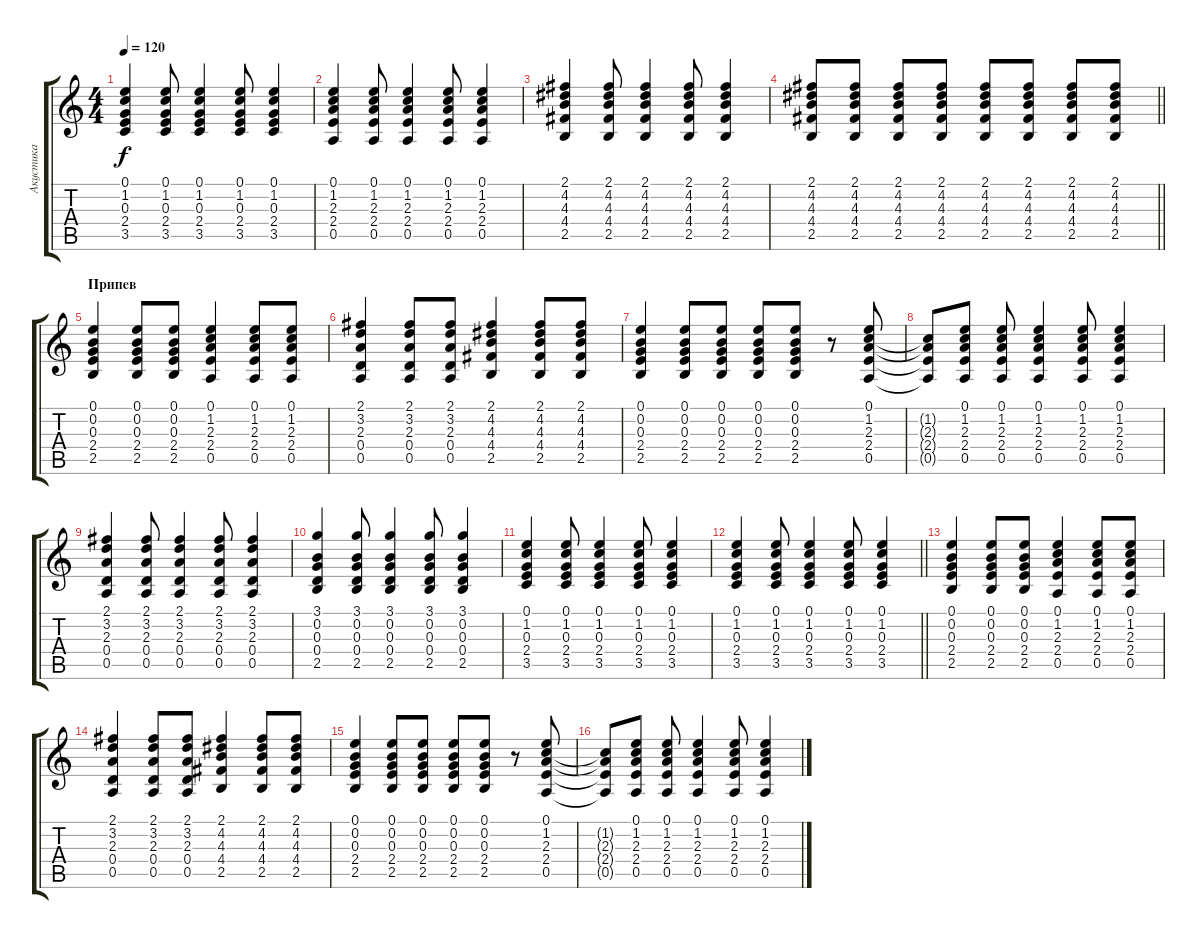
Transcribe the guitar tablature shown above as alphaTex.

\track ("Акустика" "Акустика") {instrument acousticguitarsteel}
\staff {score tabs}
\tuning (E4 B3 G3 D3 A2 E2) {hide}
\ts (4 4)
\tempo 120
\clef g2
\ks c
(0.1 1.2 0.3 2.4 3.5).4{dy f} (0.1 1.2 0.3 2.4 3.5).8 (0.1 1.2 0.3 2.4 3.5).4 (0.1 1.2 0.3 2.4 3.5).8 (0.1 1.2 0.3 2.4 3.5).4 |
(0.1 1.2 2.3 2.4 0.5).4 (0.1 1.2 2.3 2.4 0.5).8 (0.1 1.2 2.3 2.4 0.5).4 (0.1 1.2 2.3 2.4 0.5).8 (0.1 1.2 2.3 2.4 0.5).4 |
(2.1 4.2 4.3 4.4 2.5).4 (2.1 4.2 4.3 4.4 2.5).8 (2.1 4.2 4.3 4.4 2.5).4 (2.1 4.2 4.3 4.4 2.5).8 (2.1 4.2 4.3 4.4 2.5).4 |
\barLineRight lightlight
(2.1 4.2 4.3 4.4 2.5).8 (2.1 4.2 4.3 4.4 2.5).8 (2.1 4.2 4.3 4.4 2.5).8 (2.1 4.2 4.3 4.4 2.5).8 (2.1 4.2 4.3 4.4 2.5).8 (2.1 4.2 4.3 4.4 2.5).8 (2.1 4.2 4.3 4.4 2.5).8 (2.1 4.2 4.3 4.4 2.5).8 |
\section ("" "Припев")
(0.1 0.2 0.3 2.4 2.5).4 (0.1 0.2 0.3 2.4 2.5).8 (0.1 0.2 0.3 2.4 2.5).8 (0.1 1.2 2.3 2.4 0.5).4 (0.1 1.2 2.3 2.4 0.5).8 (0.1 1.2 2.3 2.4 0.5).8 |
(2.1 3.2 2.3 0.4 0.5).4 (2.1 3.2 2.3 0.4 0.5).8 (2.1 3.2 2.3 0.4 0.5).8 (2.1 4.2 4.3 4.4 2.5).4 (2.1 4.2 4.3 4.4 2.5).8 (2.1 4.2 4.3 4.4 2.5).8 |
(0.1 0.2 0.3 2.4 2.5).4 (0.1 0.2 0.3 2.4 2.5).8 (0.1 0.2 0.3 2.4 2.5).8 (0.1 0.2 0.3 2.4 2.5).8 (0.1 0.2 0.3 2.4 2.5).8 r.8 (0.1 1.2 2.3 2.4 0.5).8 |
(1.2{t} 2.3{t} 2.4{t} 0.5{t}).8 (0.1 1.2 2.3 2.4 0.5).8 (0.1 1.2 2.3 2.4 0.5).8 (0.1 1.2 2.3 2.4 0.5).4 (0.1 1.2 2.3 2.4 0.5).8 (0.1 1.2 2.3 2.4 0.5).4 |
(2.1 3.2 2.3 0.4 0.5).4 (2.1 3.2 2.3 0.4 0.5).8 (2.1 3.2 2.3 0.4 0.5).4 (2.1 3.2 2.3 0.4 0.5).8 (2.1 3.2 2.3 0.4 0.5).4 |
(3.1 0.2 0.3 0.4 2.5).4 (3.1 0.2 0.3 0.4 2.5).8 (3.1 0.2 0.3 0.4 2.5).4 (3.1 0.2 0.3 0.4 2.5).8 (3.1 0.2 0.3 0.4 2.5).4 |
(0.1 1.2 0.3 2.4 3.5).4 (0.1 1.2 0.3 2.4 3.5).8 (0.1 1.2 0.3 2.4 3.5).4 (0.1 1.2 0.3 2.4 3.5).8 (0.1 1.2 0.3 2.4 3.5).4 |
\barLineRight lightlight
(0.1 1.2 0.3 2.4 3.5).4 (0.1 1.2 0.3 2.4 3.5).8 (0.1 1.2 0.3 2.4 3.5).4 (0.1 1.2 0.3 2.4 3.5).8 (0.1 1.2 0.3 2.4 3.5).4 |
\section ("" " ")
(0.1 0.2 0.3 2.4 2.5).4 (0.1 0.2 0.3 2.4 2.5).8 (0.1 0.2 0.3 2.4 2.5).8 (0.1 1.2 2.3 2.4 0.5).4 (0.1 1.2 2.3 2.4 0.5).8 (0.1 1.2 2.3 2.4 0.5).8 |
(2.1 3.2 2.3 0.4 0.5).4 (2.1 3.2 2.3 0.4 0.5).8 (2.1 3.2 2.3 0.4 0.5).8 (2.1 4.2 4.3 4.4 2.5).4 (2.1 4.2 4.3 4.4 2.5).8 (2.1 4.2 4.3 4.4 2.5).8 |
(0.1 0.2 0.3 2.4 2.5).4 (0.1 0.2 0.3 2.4 2.5).8 (0.1 0.2 0.3 2.4 2.5).8 (0.1 0.2 0.3 2.4 2.5).8 (0.1 0.2 0.3 2.4 2.5).8 r.8 (0.1 1.2 2.3 2.4 0.5).8 |
(1.2{t} 2.3{t} 2.4{t} 0.5{t}).8 (0.1 1.2 2.3 2.4 0.5).8 (0.1 1.2 2.3 2.4 0.5).8 (0.1 1.2 2.3 2.4 0.5).4 (0.1 1.2 2.3 2.4 0.5).8 (0.1 1.2 2.3 2.4 0.5).4
